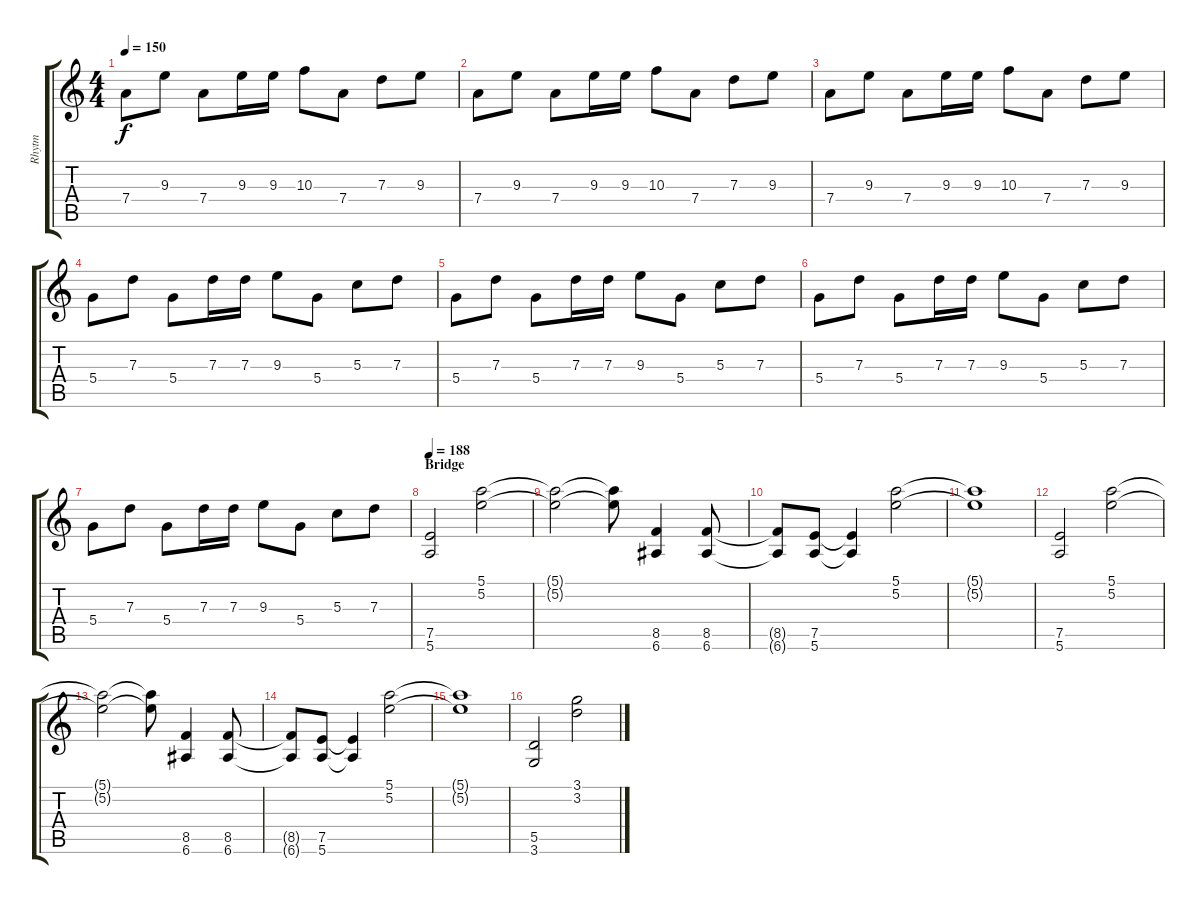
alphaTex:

\track ("Rhytm " "Rhytm ") {instrument overdrivenguitar}
\staff {score tabs}
\tuning (E4 B3 G3 D3 A2 E2) {hide}
\ts (4 4)
\tempo 150
\clef g2
\ks c
7.4.8{dy f} 9.3.8 7.4.8 9.3.16 9.3.16 10.3.8 7.4.8 7.3.8 9.3.8 |
7.4.8 9.3.8 7.4.8 9.3.16 9.3.16 10.3.8 7.4.8 7.3.8 9.3.8 |
7.4.8 9.3.8 7.4.8 9.3.16 9.3.16 10.3.8 7.4.8 7.3.8 9.3.8 |
5.4.8 7.3.8 5.4.8 7.3.16 7.3.16 9.3.8 5.4.8 5.3.8 7.3.8 |
5.4.8 7.3.8 5.4.8 7.3.16 7.3.16 9.3.8 5.4.8 5.3.8 7.3.8 |
5.4.8 7.3.8 5.4.8 7.3.16 7.3.16 9.3.8 5.4.8 5.3.8 7.3.8 |
5.4.8 7.3.8 5.4.8 7.3.16 7.3.16 9.3.8 5.4.8 5.3.8 7.3.8 |
\section ("" "Bridge")
\tempo 188
(7.5 5.6).2 (5.1 5.2).2 |
(5.1{t} 5.2{t}).2 (5.1{t} 5.2{t}).8 (8.5 6.6).4 (8.5 6.6).8 |
(8.5{t} 6.6{t}).8 (7.5 5.6).8 (7.5{t} 5.6{t}).4 (5.1 5.2).2 |
(5.1{t} 5.2{t}).1 |
(7.5 5.6).2 (5.1 5.2).2 |
(5.1{t} 5.2{t}).2 (5.1{t} 5.2{t}).8 (8.5 6.6).4 (8.5 6.6).8 |
(8.5{t} 6.6{t}).8 (7.5 5.6).8 (7.5{t} 5.6{t}).4 (5.1 5.2).2 |
(5.1{t} 5.2{t}).1 |
(5.5 3.6).2 (3.1 3.2).2
